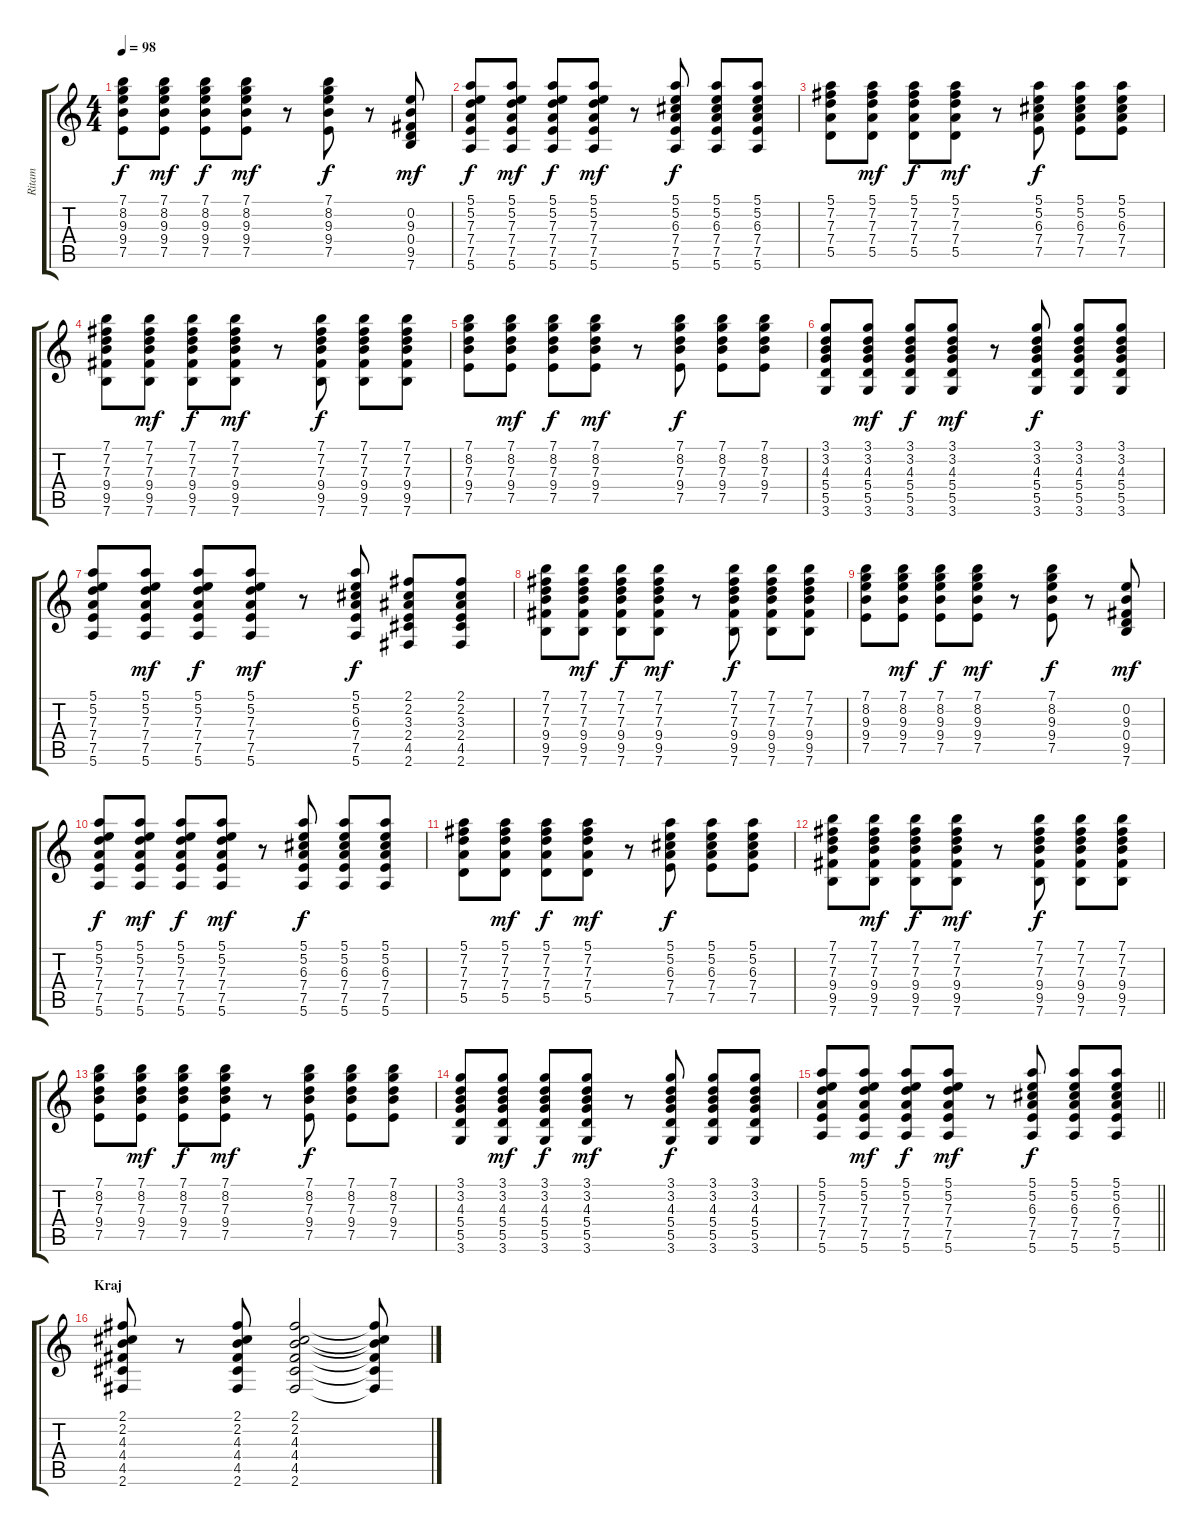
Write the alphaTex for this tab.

\track ("Ritam" "Ritam") {instrument acousticguitarsteel}
\staff {score tabs}
\tuning (E4 B3 G3 D3 A2 E2) {hide}
\ts (4 4)
\tempo 98
\clef g2
\ks c
(7.1 8.2 9.3 9.4 7.5).8{dy f} (7.1 8.2 9.3 9.4 7.5).8{dy mf} (7.1 8.2 9.3 9.4 7.5).8{dy f} (7.1 8.2 9.3 9.4 7.5).8{dy mf} r.8 (7.1 8.2 9.3 9.4 7.5).8{dy f} r.8 (0.2 9.3 0.4 9.5 7.6).8{dy mf} |
(5.1 5.2 7.3 7.4 7.5 5.6).8{dy f} (5.1 5.2 7.3 7.4 7.5 5.6).8{dy mf} (5.1 5.2 7.3 7.4 7.5 5.6).8{dy f} (5.1 5.2 7.3 7.4 7.5 5.6).8{dy mf} r.8 (5.1 5.2 6.3 7.4 7.5 5.6).8{dy f} (5.1 5.2 6.3 7.4 7.5 5.6).8 (5.1 5.2 6.3 7.4 7.5 5.6).8 |
(5.1 7.2 7.3 7.4 5.5).8 (5.1 7.2 7.3 7.4 5.5).8{dy mf} (5.1 7.2 7.3 7.4 5.5).8{dy f} (5.1 7.2 7.3 7.4 5.5).8{dy mf} r.8 (5.1 5.2 6.3 7.4 7.5).8{dy f} (5.1 5.2 6.3 7.4 7.5).8 (5.1 5.2 6.3 7.4 7.5).8 |
(7.1 7.2 7.3 9.4 9.5 7.6).8 (7.1 7.2 7.3 9.4 9.5 7.6).8{dy mf} (7.1 7.2 7.3 9.4 9.5 7.6).8{dy f} (7.1 7.2 7.3 9.4 9.5 7.6).8{dy mf} r.8 (7.1 7.2 7.3 9.4 9.5 7.6).8{dy f} (7.1 7.2 7.3 9.4 9.5 7.6).8 (7.1 7.2 7.3 9.4 9.5 7.6).8 |
(7.1 8.2 7.3 9.4 7.5).8 (7.1 8.2 7.3 9.4 7.5).8{dy mf} (7.1 8.2 7.3 9.4 7.5).8{dy f} (7.1 8.2 7.3 9.4 7.5).8{dy mf} r.8 (7.1 8.2 7.3 9.4 7.5).8{dy f} (7.1 8.2 7.3 9.4 7.5).8 (7.1 8.2 7.3 9.4 7.5).8 |
(3.1 3.2 4.3 5.4 5.5 3.6).8 (3.1 3.2 4.3 5.4 5.5 3.6).8{dy mf} (3.1 3.2 4.3 5.4 5.5 3.6).8{dy f} (3.1 3.2 4.3 5.4 5.5 3.6).8{dy mf} r.8 (3.1 3.2 4.3 5.4 5.5 3.6).8{dy f} (3.1 3.2 4.3 5.4 5.5 3.6).8 (3.1 3.2 4.3 5.4 5.5 3.6).8 |
(5.1 5.2 7.3 7.4 7.5 5.6).8 (5.1 5.2 7.3 7.4 7.5 5.6).8{dy mf} (5.1 5.2 7.3 7.4 7.5 5.6).8{dy f} (5.1 5.2 7.3 7.4 7.5 5.6).8{dy mf} r.8 (5.1 5.2 6.3 7.4 7.5 5.6).8{dy f} (2.1 2.2 3.3 2.4 4.5 2.6).8 (2.1 2.2 3.3 2.4 4.5 2.6).8 |
(7.1 7.2 7.3 9.4 9.5 7.6).8 (7.1 7.2 7.3 9.4 9.5 7.6).8{dy mf} (7.1 7.2 7.3 9.4 9.5 7.6).8{dy f} (7.1 7.2 7.3 9.4 9.5 7.6).8{dy mf} r.8 (7.1 7.2 7.3 9.4 9.5 7.6).8{dy f} (7.1 7.2 7.3 9.4 9.5 7.6).8 (7.1 7.2 7.3 9.4 9.5 7.6).8 |
(7.1 8.2 9.3 9.4 7.5).8 (7.1 8.2 9.3 9.4 7.5).8{dy mf} (7.1 8.2 9.3 9.4 7.5).8{dy f} (7.1 8.2 9.3 9.4 7.5).8{dy mf} r.8 (7.1 8.2 9.3 9.4 7.5).8{dy f} r.8 (0.2 9.3 0.4 9.5 7.6).8{dy mf} |
(5.1 5.2 7.3 7.4 7.5 5.6).8{dy f} (5.1 5.2 7.3 7.4 7.5 5.6).8{dy mf} (5.1 5.2 7.3 7.4 7.5 5.6).8{dy f} (5.1 5.2 7.3 7.4 7.5 5.6).8{dy mf} r.8 (5.1 5.2 6.3 7.4 7.5 5.6).8{dy f} (5.1 5.2 6.3 7.4 7.5 5.6).8 (5.1 5.2 6.3 7.4 7.5 5.6).8 |
(5.1 7.2 7.3 7.4 5.5).8 (5.1 7.2 7.3 7.4 5.5).8{dy mf} (5.1 7.2 7.3 7.4 5.5).8{dy f} (5.1 7.2 7.3 7.4 5.5).8{dy mf} r.8 (5.1 5.2 6.3 7.4 7.5).8{dy f} (5.1 5.2 6.3 7.4 7.5).8 (5.1 5.2 6.3 7.4 7.5).8 |
(7.1 7.2 7.3 9.4 9.5 7.6).8 (7.1 7.2 7.3 9.4 9.5 7.6).8{dy mf} (7.1 7.2 7.3 9.4 9.5 7.6).8{dy f} (7.1 7.2 7.3 9.4 9.5 7.6).8{dy mf} r.8 (7.1 7.2 7.3 9.4 9.5 7.6).8{dy f} (7.1 7.2 7.3 9.4 9.5 7.6).8 (7.1 7.2 7.3 9.4 9.5 7.6).8 |
(7.1 8.2 7.3 9.4 7.5).8 (7.1 8.2 7.3 9.4 7.5).8{dy mf} (7.1 8.2 7.3 9.4 7.5).8{dy f} (7.1 8.2 7.3 9.4 7.5).8{dy mf} r.8 (7.1 8.2 7.3 9.4 7.5).8{dy f} (7.1 8.2 7.3 9.4 7.5).8 (7.1 8.2 7.3 9.4 7.5).8 |
(3.1 3.2 4.3 5.4 5.5 3.6).8 (3.1 3.2 4.3 5.4 5.5 3.6).8{dy mf} (3.1 3.2 4.3 5.4 5.5 3.6).8{dy f} (3.1 3.2 4.3 5.4 5.5 3.6).8{dy mf} r.8 (3.1 3.2 4.3 5.4 5.5 3.6).8{dy f} (3.1 3.2 4.3 5.4 5.5 3.6).8 (3.1 3.2 4.3 5.4 5.5 3.6).8 |
\barLineRight lightlight
(5.1 5.2 7.3 7.4 7.5 5.6).8 (5.1 5.2 7.3 7.4 7.5 5.6).8{dy mf} (5.1 5.2 7.3 7.4 7.5 5.6).8{dy f} (5.1 5.2 7.3 7.4 7.5 5.6).8{dy mf} r.8 (5.1 5.2 6.3 7.4 7.5 5.6).8{dy f} (5.1 5.2 6.3 7.4 7.5 5.6).8 (5.1 5.2 6.3 7.4 7.5 5.6).8 |
\section ("" "Kraj")
(2.1 2.2 4.3 4.4 4.5 2.6).8 r.8 (2.1 2.2 4.3 4.4 4.5 2.6).8 (2.1 2.2 4.3 4.4 4.5 2.6).2 (2.1{t} 2.2{t} 4.3{t} 4.4{t} 4.5{t} 2.6{t}).8
